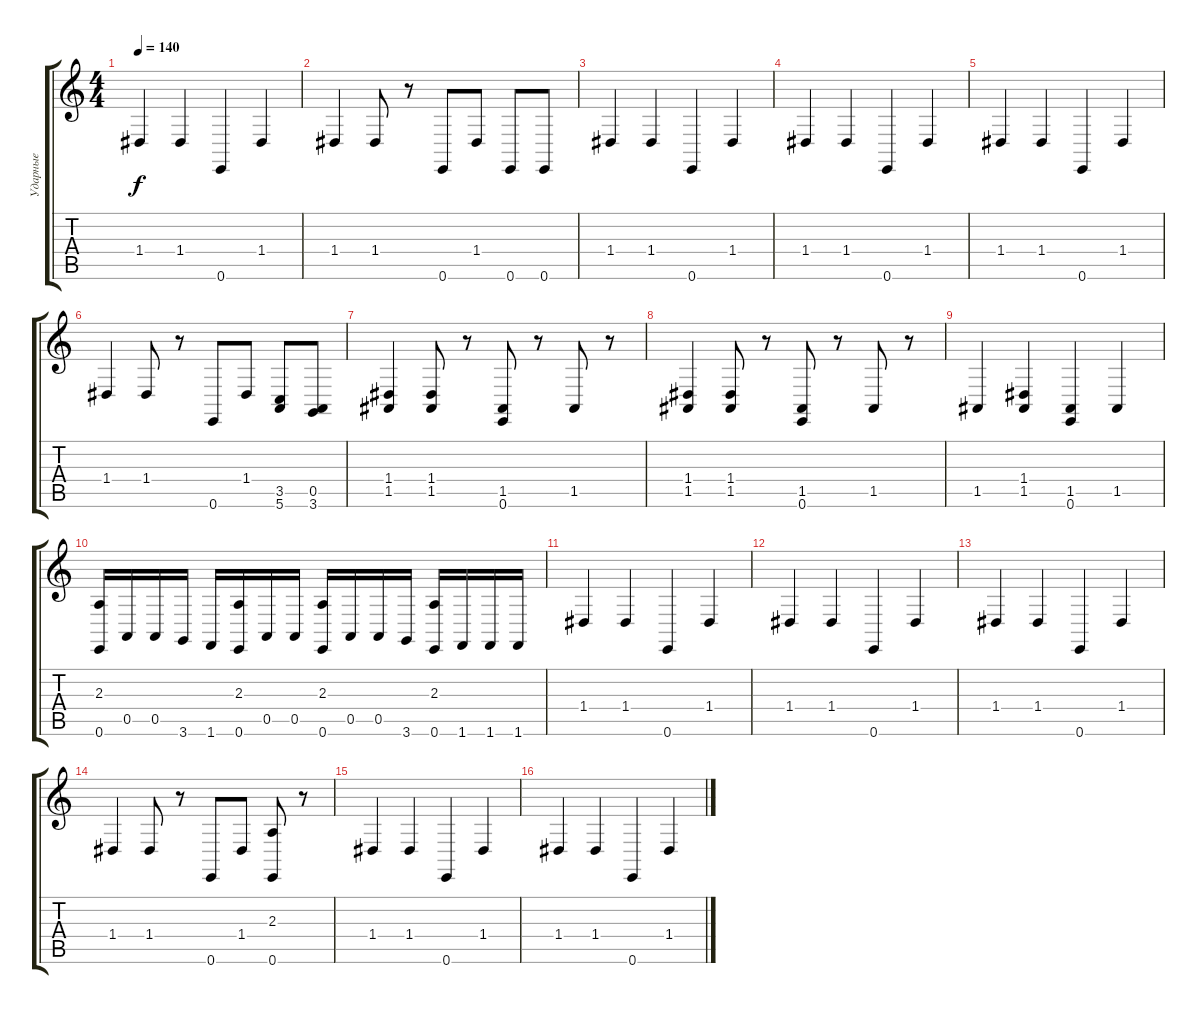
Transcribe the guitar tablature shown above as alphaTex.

\track ("Ударные" "Ударные") {instrument acousticgrandpiano}
\staff {score tabs}
\tuning (E4 B3 G3 D3 A2 E2) {hide}
\ts (4 4)
\tempo 140
\clef g2
\ks c
1.4.4{dy f} 1.4.4 0.6.4 1.4.4 |
1.4.4 1.4.8 r.8 0.6.8 1.4.8 0.6.8 0.6.8 |
1.4.4 1.4.4 0.6.4 1.4.4 |
1.4.4 1.4.4 0.6.4 1.4.4 |
1.4.4 1.4.4 0.6.4 1.4.4 |
1.4.4 1.4.8 r.8 0.6.8 1.4.8 (3.5 5.6).8 (0.5 3.6).8 |
(1.4 1.5).4 (1.4 1.5).8 r.8 (1.5 0.6).8 r.8 1.5.8 r.8 |
(1.4 1.5).4 (1.4 1.5).8 r.8 (1.5 0.6).8 r.8 1.5.8 r.8 |
1.5.4 (1.4 1.5).4 (1.5 0.6).4 1.5.4 |
(2.3 0.6).16 0.5.16 0.5.16 3.6.16 1.6.16 (2.3 0.6).16 0.5.16 0.5.16 (2.3 0.6).16 0.5.16 0.5.16 3.6.16 (2.3 0.6).16 1.6.16 1.6.16 1.6.16 |
1.4.4 1.4.4 0.6.4 1.4.4 |
1.4.4 1.4.4 0.6.4 1.4.4 |
1.4.4 1.4.4 0.6.4 1.4.4 |
1.4.4 1.4.8 r.8 0.6.8 1.4.8 (2.3 0.6).8 r.8 |
1.4.4 1.4.4 0.6.4 1.4.4 |
1.4.4 1.4.4 0.6.4 1.4.4
